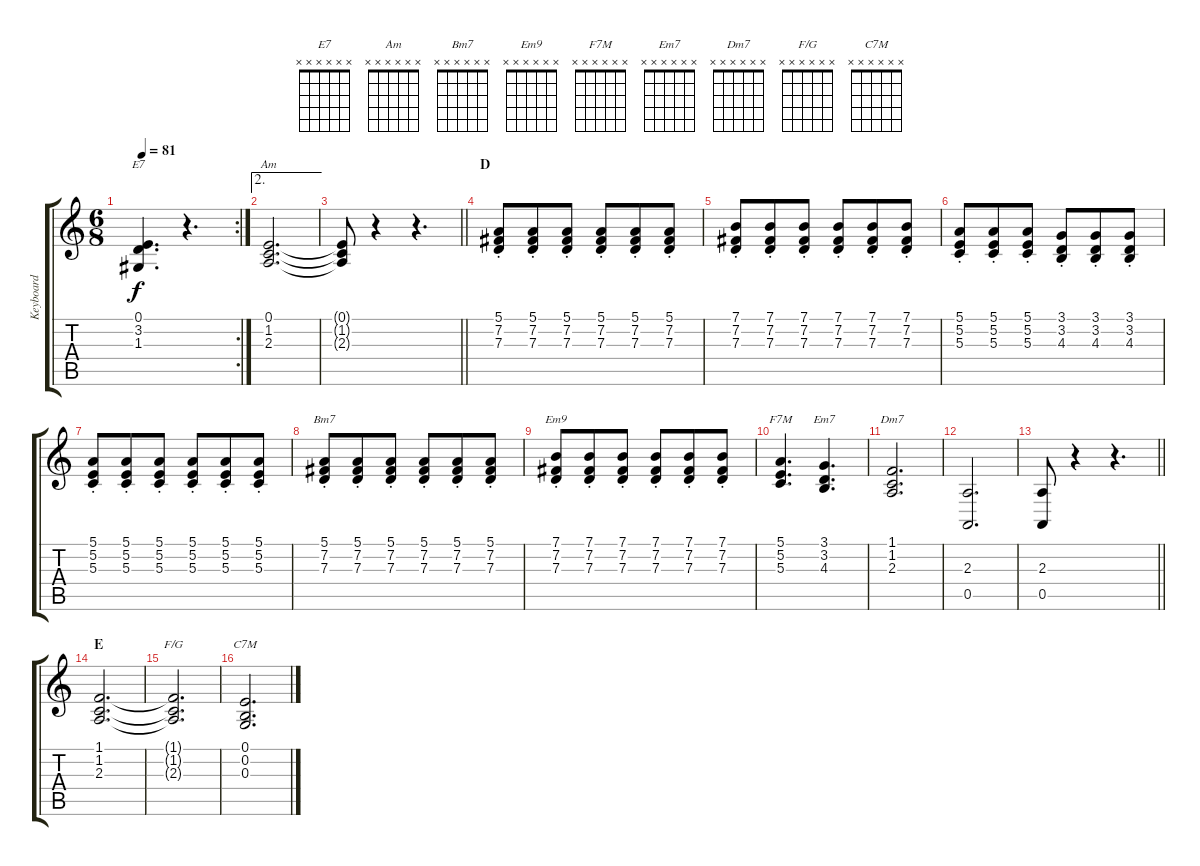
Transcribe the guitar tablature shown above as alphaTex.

\track ("Keyboard" "Keyboard") {instrument synthstrings2}
\staff {score tabs}
\tuning (E4 B3 G3 D3 A2 E2) {hide}
\chord ("E7" x x x x x x)
\chord ("Am" x x x x x x)
\chord ("Bm7" x x x x x x)
\chord ("Em9" x x x x x x)
\chord ("F7M" x x x x x x)
\chord ("Em7" x x x x x x)
\chord ("Dm7" x x x x x x)
\chord ("F/G" x x x x x x)
\chord ("C7M" x x x x x x)
\rc 2
\ts (6 8)
\tempo 81
\clef g2
\ks c
(0.1 3.2 1.3).4{d ch "E7" dy f} r.4{d} |
\ae 2
(0.1 1.2 2.3).2{d ch "Am"} |
\barLineRight lightlight
(0.1{t} 1.2{t} 2.3{t}).8 r.4 r.4{d} |
\section ("" "D")
(5.1{st} 7.2{st} 7.3{st}).8 (5.1{st} 7.2{st} 7.3{st}).8 (5.1{st} 7.2{st} 7.3{st}).8 (5.1{st} 7.2{st} 7.3{st}).8 (5.1{st} 7.2{st} 7.3{st}).8 (5.1{st} 7.2{st} 7.3{st}).8 |
(7.1{st} 7.2{st} 7.3{st}).8 (7.1{st} 7.2{st} 7.3{st}).8 (7.1{st} 7.2{st} 7.3{st}).8 (7.1{st} 7.2{st} 7.3{st}).8 (7.1{st} 7.2{st} 7.3{st}).8 (7.1{st} 7.2{st} 7.3{st}).8 |
(5.1{st} 5.2{st} 5.3{st}).8 (5.1{st} 5.2{st} 5.3{st}).8 (5.1{st} 5.2{st} 5.3{st}).8 (3.1{st} 3.2{st} 4.3{st}).8 (3.1{st} 3.2{st} 4.3{st}).8 (3.1{st} 3.2{st} 4.3{st}).8 |
(5.1{st} 5.2{st} 5.3{st}).8 (5.1{st} 5.2{st} 5.3{st}).8 (5.1{st} 5.2{st} 5.3{st}).8 (5.1{st} 5.2{st} 5.3{st}).8 (5.1{st} 5.2{st} 5.3{st}).8 (5.1{st} 5.2{st} 5.3{st}).8 |
(5.1{st} 7.2{st} 7.3{st}).8{ch "Bm7"} (5.1{st} 7.2{st} 7.3{st}).8 (5.1{st} 7.2{st} 7.3{st}).8 (5.1{st} 7.2{st} 7.3{st}).8 (5.1{st} 7.2{st} 7.3{st}).8 (5.1{st} 7.2{st} 7.3{st}).8 |
(7.1{st} 7.2{st} 7.3{st}).8{ch "Em9"} (7.1{st} 7.2{st} 7.3{st}).8 (7.1{st} 7.2{st} 7.3{st}).8 (7.1{st} 7.2{st} 7.3{st}).8 (7.1{st} 7.2{st} 7.3{st}).8 (7.1{st} 7.2{st} 7.3{st}).8 |
(5.1 5.2 5.3).4{d ch "F7M"} (3.1 3.2 4.3).4{d ch "Em7"} |
(1.1 1.2 2.3).2{d ch "Dm7"} |
(2.3 0.5).2{d} |
\barLineRight lightlight
(2.3 0.5).8 r.4 r.4{d} |
\section ("" "E")
(1.1 1.2 2.3).2{d} |
(1.1{t} 1.2{t} 2.3{t}).2{d ch "F/G"} |
(0.1 0.2 0.3).2{d ch "C7M"}
